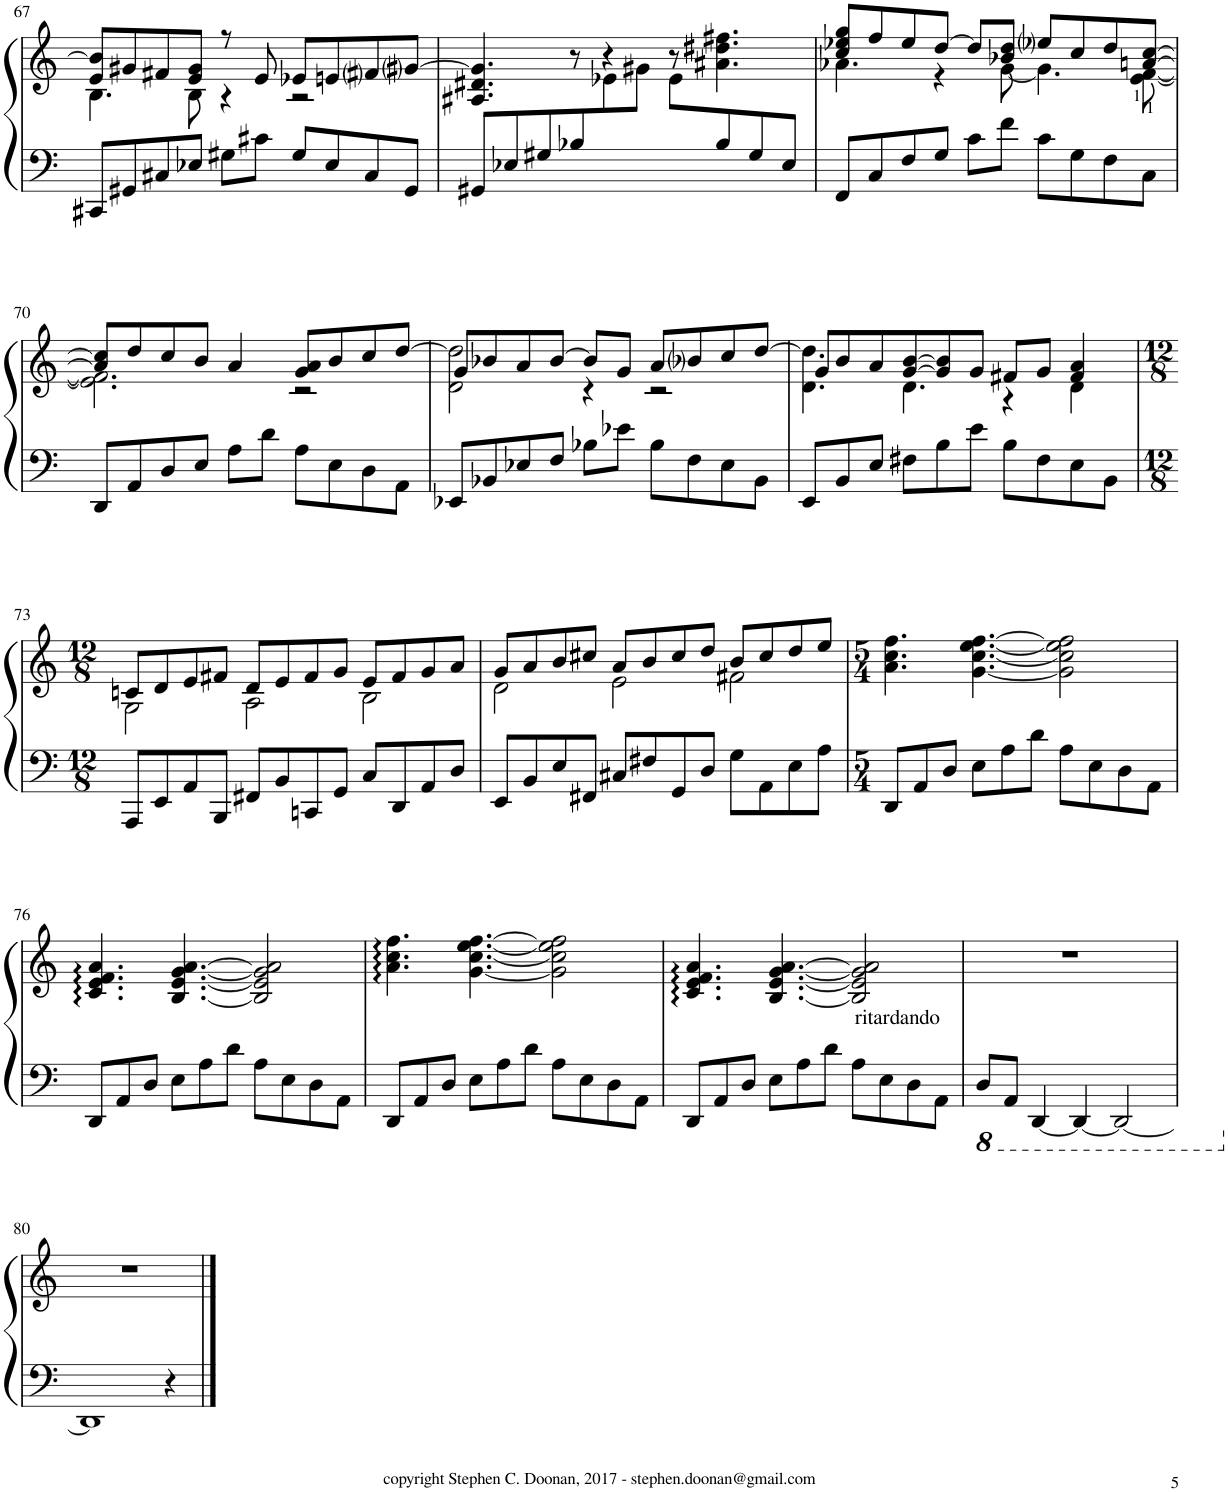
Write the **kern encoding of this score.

**kern	**kern
*part1	*part1
*staff2	*staff1
*I"Piano	*
*I'Pno.	*
!!LO:PB:g=z
*clefF4	*clefG2
*k[]	*k[]
*M5/4	*M5/4
=67	=67
*	*^
8CC#X/L	8e/ 8b/]L	4.B\
8GG#X/	8g#X/	.
8C#X/	8f#X/	.
8E-X/J	8e/ 8g#/J	8B\
8G#X\L	8r	4r
8c#X\J	8e/	.
8G#/L	8e-X/L	2r
8E-/	8en/	.
8C#/	8f#i/	.
8GG#/J	[8g#i/J	.
=68	=68	=68
8GG#X/L	4.A#X/ 4.d#X/ 4.g#/]	2ryy
8E-X/	.	.
8G#X/	.	.
8B-X/	8r	.
4.ryy	4r	8e-X\
.	.	8g#X\J
.	8r	8e-\L
8B-/	4.a#X\ 4.dd#X\ 4.ff#X\	4.ryy
8G#/	.	.
8E-/J	.	.
=69	=69	=69
8FF/L	8cc/ 8ee-X/ 8gg/L	4.a-X\
8C/	8ff/	.
8F/	8ee-/	.
8G/J	[8dd/J	4r
8c\L	8dd/L]	.
8f\J	8b-X/ 8dd/J	[8g\
8c\L	8ee-i/L	4.g\]
8G\	8cc/	.
8F\	8dd/	.
8C\J	[8an/ [8cc/J	[8e\ [8f\
!!LO:LB:g=z	!!
=70	=70	=70
8DD/L	8a/] 8cc/]L	2.e\] 2.f\]
8AA/	8dd/	.
8D/	8cc/	.
8E/J	8b/J	.
8A\L	4a/	.
8d\J	.	.
8A\L	8g/ 8a/L	2r
8E\	8b/	.
8D\	8cc/	.
8AA\J	[8dd/J	.
=71	=71	=71
8EE-X/L	8g/L	2d\ 2dd\]
8BB-X/	8b-X/	.
8E-X/	8a/	.
8F/J	[8b-/J	.
8B-X\L	8b-/L]	4r
8e-X\J	8g/J	.
8B-\L	8a/L	2r
8F\	8b-i/	.
8E-\	8cc/	.
8BB-\J	[8dd/J	.
=72	=72	=72
8EE/L	8g/L	4.d\ 4.dd\]
8BB/	8b/	.
8E/J	8a/	.
8F#X\L	[8g/ [8b/	4.d\
8B\	8g/] 8b/]	.
8e\J	8g/J	.
8B\L	8f#X/L	4r
8F#\	8g/J	.
8E\	4f#/ 4a/	4d\
8BB\J	.	.
!!LO:LB:g=z	!!
=73	=73	=73
*M12/8	*M12/8	*
8AAA/L	8cn/L	2G\
8EE/	8d/	.
8AA/	8e/	.
8BBB/J	8f#X/J	.
8FF#X/L	8d/L	2A\
8BB/	8e/	.
8CCn/	8f#/	.
8GG/J	8g/J	.
8C/L	8e/L	2B\
8DD/	8f#/	.
8AA/	8g/	.
8D/J	8a/J	.
=74	=74	=74
8EE/L	8g/L	2d\
8BB/	8a/	.
8E/	8b/	.
8FF#X/J	8cc#X/J	.
8C#X/L	8a/L	2e\
8F#X/	8b/	.
8GG/	8cc#/	.
8D/J	8dd/J	.
8G\L	8b/L	2f#X\
8AA\	8cc#/	.
8E\	8dd/	.
8A\J	8ee/J	.
*	*v	*v
=75	=75
*M5/4	*M5/4
8DD/L	4.a\ 4.cc\ 4.ff\
8AA/	.
8D/J	.
8E\L	[4.g\ [4.cc\ [4.ee\ [4.ff\
8A\	.
8d\J	.
8A\L	2g\] 2cc\] 2ee\] 2ff\]
8E\	.
8D\	.
8AA\J	.
!!LO:LB:g=z
=76	=76
8DD/L	4.c/ 4.e/ 4.f/ 4.a/
8AA/	.
8D/J	.
8E\L	[4.B/ [4.e/ [4.g/ [4.a/
8A\	.
8d\J	.
8A\L	2B/] 2e/] 2g/] 2a/]
8E\	.
8D\	.
8AA\J	.
=77	=77
8DD/L	4.a\ 4.cc\ 4.ff\
8AA/	.
8D/J	.
8E\L	[4.g\ [4.cc\ [4.ee\ [4.ff\
8A\	.
8d\J	.
8A\L	2g\] 2cc\] 2ee\] 2ff\]
8E\	.
8D\	.
8AA\J	.
=78	=78
8DD/L	4.c/ 4.e/ 4.f/ 4.a/
8AA/	.
8D/J	.
8E\L	[4.B/ [4.e/ [4.g/ [4.a/
8A\	.
8d\J	.
!LO:TX:a:t=ritardando	!
8A\L	2B/] 2e/] 2g/] 2a/]
8E\	.
8D\	.
8AA\J	.
=79	=79
*8ba	*
8DD/L	4%5r
8AAA/J	.
[4DDD/	.
4DDD/_	.
2DDD/_	.
!!LO:LB:g=z
=80	=80
*X8ba	*
1DD]	4%5r
4r	.
==	==
*-	*-
